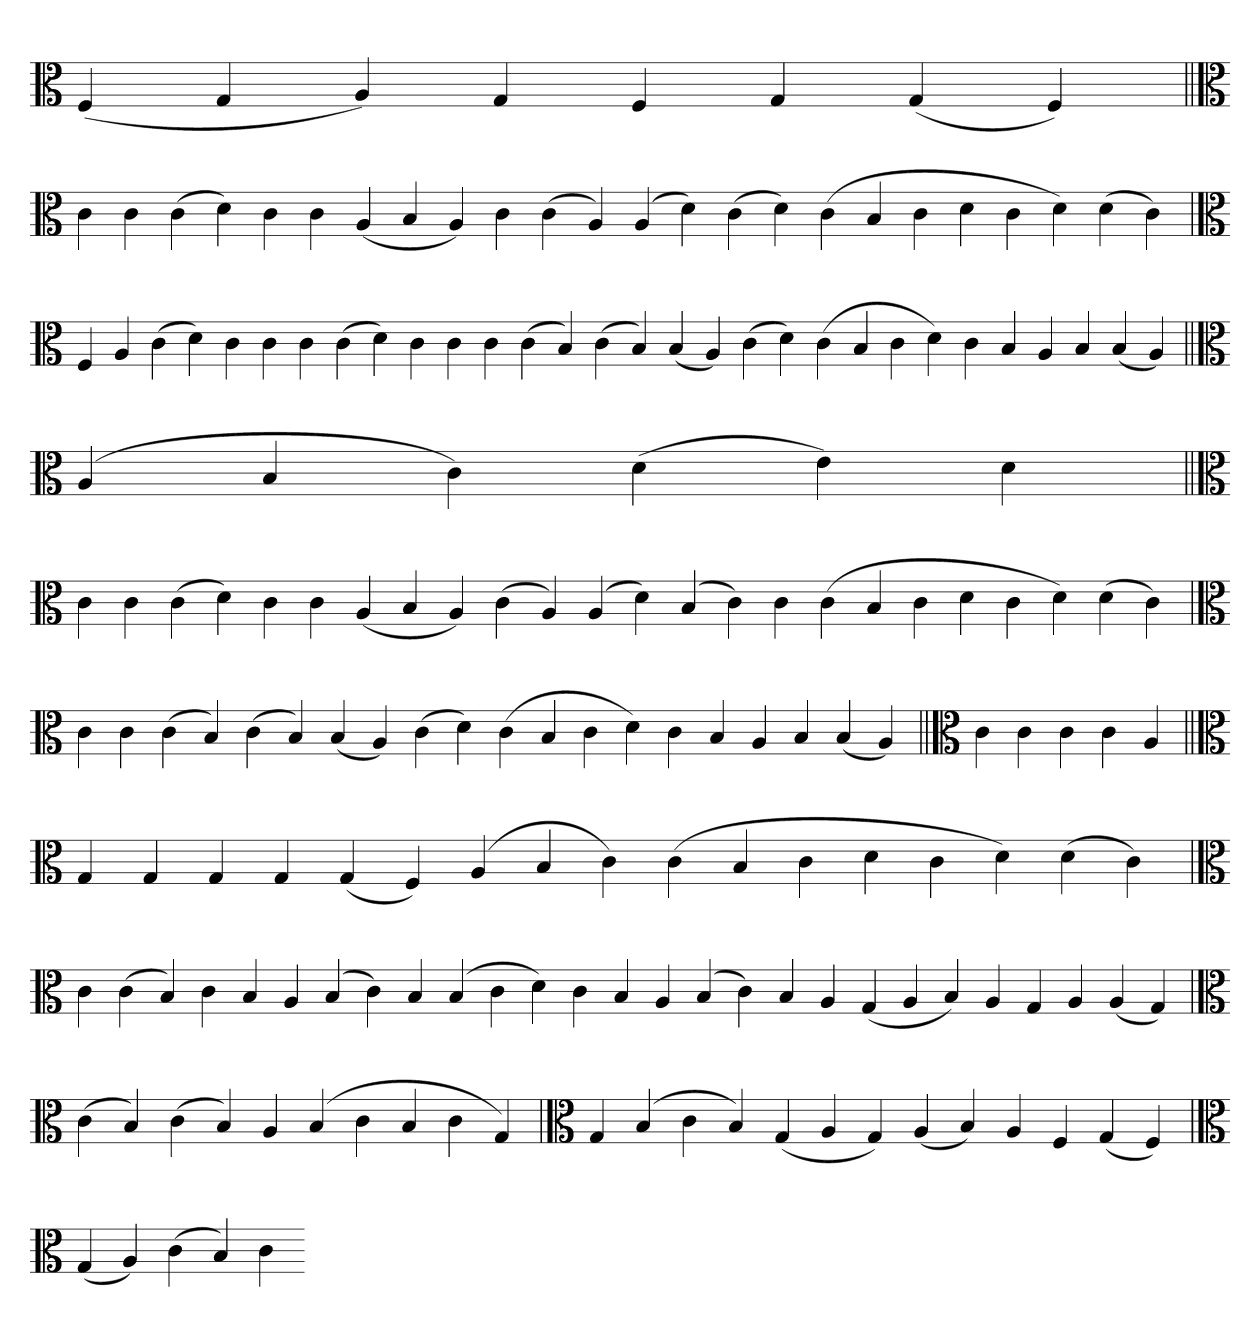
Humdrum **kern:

**kern
*part1
*staff1
*clefC3
=
(4F
4G
4A)
4G
4F
4G
(4G
4F)
=||
*clefC3
4c
4c
(4c
4d)
4c
4c
(4A
4B
4A)
4c
(4c
4A)
(4A
4d)
(4c
4d)
(4c
4B
4c
4d
4c
4d)
(4d
4c)
='
*clefC3
4F
4A
(4c
4d)
4c
4c
4c
(4c
4d)
4c
4c
4c
(4c
4B)
(4c
4B)
(4B
4A)
(4c
4d)
(4c
4B
4c
4d)
4c
4B
4A
4B
(4B
4A)
=||
*clefC3
(4A
4B
4c)
(4d
4e)
4d
=||
*clefC3
4c
4c
(4c
4d)
4c
4c
(4A
4B
4A)
(4c
4A)
(4A
4d)
(4B
4c)
4c
(4c
4B
4c
4d
4c
4d)
(4d
4c)
='
*clefC3
4c
4c
(4c
4B)
(4c
4B)
(4B
4A)
(4c
4d)
(4c
4B
4c
4d)
4c
4B
4A
4B
(4B
4A)
=||
*clefC3
4c
4c
4c
4c
4A
=||
*clefC3
4G
4G
4G
4G
(4G
4F)
(4A
4B
4c)
(4c
4B
4c
4d
4c
4d)
(4d
4c)
='
*clefC3
4c
(4c
4B)
4c
4B
4A
(4B
4c)
4B
(4B
4c
4d)
4c
4B
4A
(4B
4c)
4B
4A
(4G
4A
4B)
4A
4G
4A
(4A
4G)
=
*clefC3
(4c
4B)
(4c
4B)
4A
(4B
4c
4B
4c
4G)
=`
*clefC3
4G
(4B
4c
4B)
(4G
4A
4G)
(4A
4B)
4A
4F
(4G
4F)
='
*clefC3
(4G
4A)
(4c
4B)
4c
=-
*-
